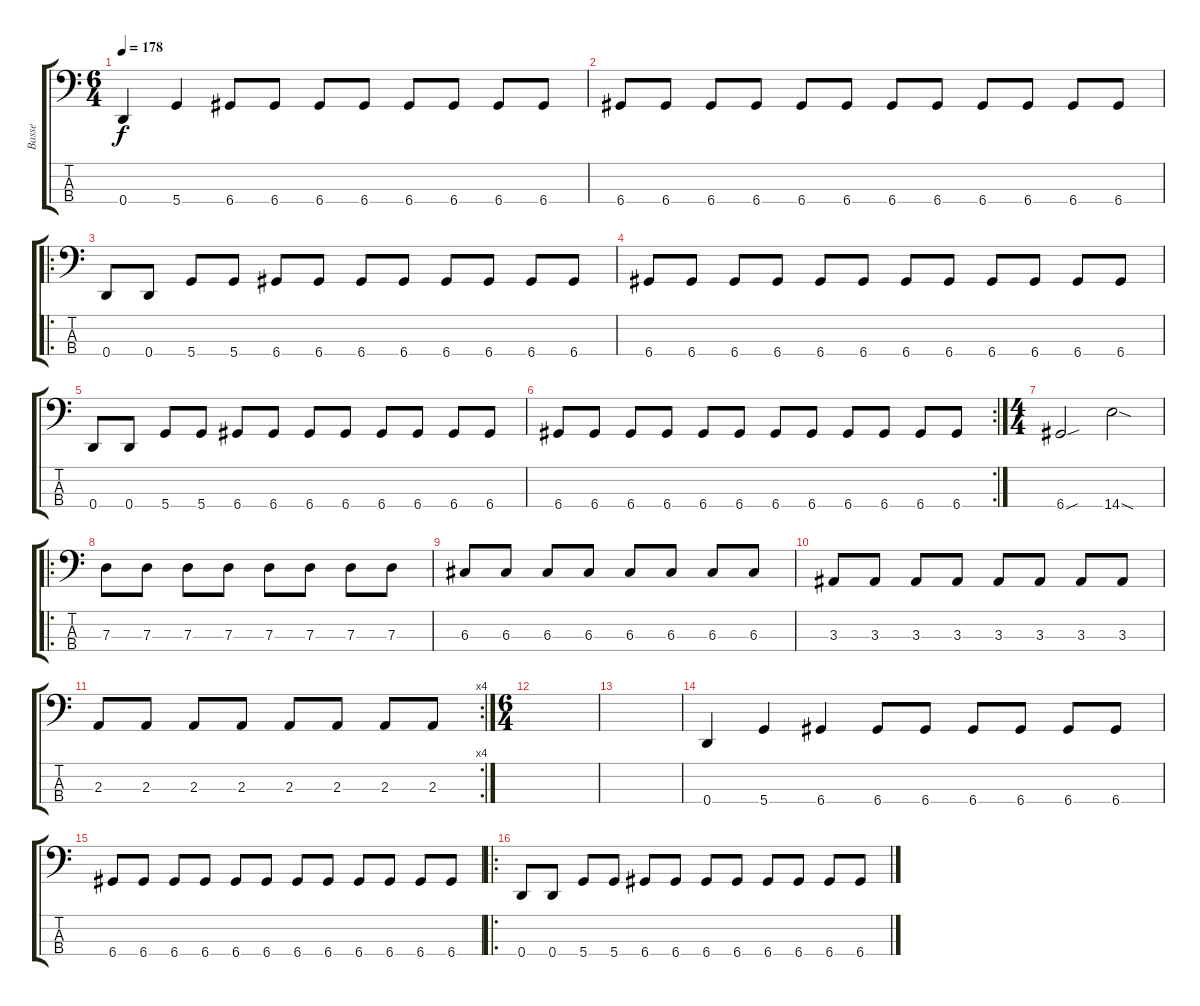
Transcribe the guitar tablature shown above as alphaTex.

\track ("Basse" "Basse") {instrument electricbassfinger}
\staff {score tabs}
\tuning (F2 C2 G1 D1) {hide}
\ts (6 4)
\tempo 178
\clef f4
\ks c
0.4.4{dy f} 5.4.4 6.4.8 6.4.8 6.4.8 6.4.8 6.4.8 6.4.8 6.4.8 6.4.8 |
6.4.8 6.4.8 6.4.8 6.4.8 6.4.8 6.4.8 6.4.8 6.4.8 6.4.8 6.4.8 6.4.8 6.4.8 |
\ro
0.4.8 0.4.8 5.4.8 5.4.8 6.4.8 6.4.8 6.4.8 6.4.8 6.4.8 6.4.8 6.4.8 6.4.8 |
6.4.8 6.4.8 6.4.8 6.4.8 6.4.8 6.4.8 6.4.8 6.4.8 6.4.8 6.4.8 6.4.8 6.4.8 |
0.4.8 0.4.8 5.4.8 5.4.8 6.4.8 6.4.8 6.4.8 6.4.8 6.4.8 6.4.8 6.4.8 6.4.8 |
\rc 2
6.4.8 6.4.8 6.4.8 6.4.8 6.4.8 6.4.8 6.4.8 6.4.8 6.4.8 6.4.8 6.4.8 6.4.8 |
\ts (4 4)
6.4{sou}.2 14.4{sod}.2 |
\ro
7.3.8 7.3.8 7.3.8 7.3.8 7.3.8 7.3.8 7.3.8 7.3.8 |
6.3.8 6.3.8 6.3.8 6.3.8 6.3.8 6.3.8 6.3.8 6.3.8 |
3.3.8 3.3.8 3.3.8 3.3.8 3.3.8 3.3.8 3.3.8 3.3.8 |
\rc 4
2.3.8 2.3.8 2.3.8 2.3.8 2.3.8 2.3.8 2.3.8 2.3.8 |
\ts (6 4)
|
|
0.4.4 5.4.4 6.4.4 6.4.8 6.4.8 6.4.8 6.4.8 6.4.8 6.4.8 |
6.4.8 6.4.8 6.4.8 6.4.8 6.4.8 6.4.8 6.4.8 6.4.8 6.4.8 6.4.8 6.4.8 6.4.8 |
\ro
0.4.8 0.4.8 5.4.8 5.4.8 6.4.8 6.4.8 6.4.8 6.4.8 6.4.8 6.4.8 6.4.8 6.4.8
